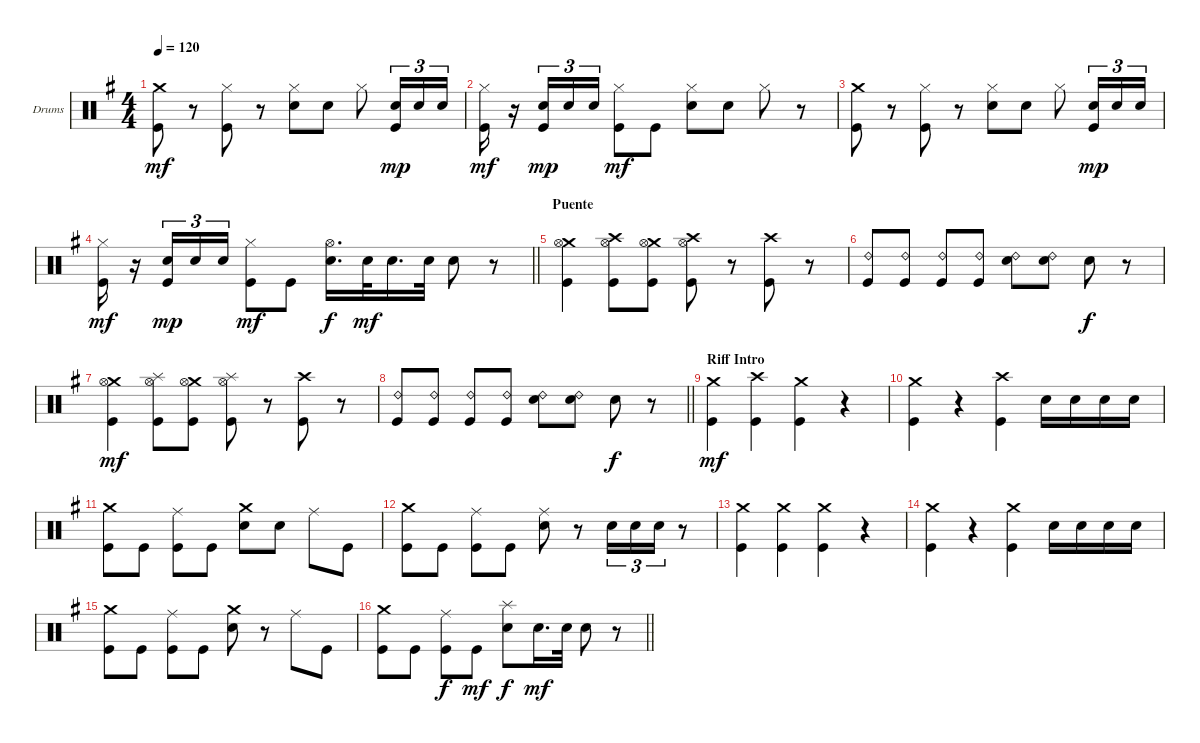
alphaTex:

\bracketExtendMode groupsimilarinstruments
\firstSystemTrackNameOrientation horizontal
\otherSystemsTrackNameOrientation horizontal
\track ("Drumkit" "Drums") {instrument percussion}
\staff {score}
\articulation defaults
\ts (4 4)
\tempo 120
\clef neutral
\ks g
("Crash medium (hit)" "Kick (hit)").8{dy mf} r.8 ("Hi-Hat (closed)" "Kick (hit)").8 r.8 ("Hi-Hat (closed)" "Snare (hit) 2").8 "Snare (hit) 2".8 "Hi-Hat (closed)".8 ("Snare (hit) 2" "Kick (hit)").16{tu (3 2) dy mp} "Snare (hit) 2".16{tu (3 2)} "Snare (hit) 2".16{tu (3 2)} |
("Hi-Hat (closed)" "Kick (hit)").16{dy mf} r.16 ("Snare (hit) 2" "Kick (hit)").16{tu (3 2) dy mp} "Snare (hit) 2".16{tu (3 2)} "Snare (hit) 2".16{tu (3 2)} ("Hi-Hat (closed)" "Kick (hit)").8{dy mf} "Kick (hit)".8 ("Hi-Hat (closed)" "Snare (hit) 2").8 "Snare (hit) 2".8 "Hi-Hat (closed)".8 r.8 |
("Crash medium (hit)" "Kick (hit)").8 r.8 ("Hi-Hat (closed)" "Kick (hit)").8 r.8 ("Hi-Hat (closed)" "Snare (hit) 2").8 "Snare (hit) 2".8 "Hi-Hat (closed)".8 ("Snare (hit) 2" "Kick (hit)").16{tu (3 2) dy mp} "Snare (hit) 2".16{tu (3 2)} "Snare (hit) 2".16{tu (3 2)} |
\barLineRight lightlight
("Hi-Hat (closed)" "Kick (hit)").16{dy mf} r.16 ("Snare (hit) 2" "Kick (hit)").16{tu (3 2) dy mp} "Snare (hit) 2".16{tu (3 2)} "Snare (hit) 2".16{tu (3 2)} ("Hi-Hat (closed)" "Kick (hit)").8{dy mf} "Kick (hit)".8 ("Hi-Hat (open)" "Snare (hit) 2").16{d dy f} "Snare (hit) 2".32{dy mf} "Snare (hit) 2".16{d} "Snare (hit) 2".32 "Snare (hit) 2".8 r.8 |
\section ("" "Puente")
("Crash medium (hit)" "Hi-Hat (open)" "Kick (hit)").4 ("Crash high (hit)" "Hi-Hat (open)" "Kick (hit)").8 ("Crash medium (hit)" "Hi-Hat (open)" "Kick (hit)").8 ("Crash high (hit)" "Hi-Hat (open)" "Kick (hit)").8 r.8 ("Crash high (hit)" "Kick (hit)").8 r.8 |
("Ride (bell) 2" "Kick (hit)").8 ("Ride (bell) 2" "Kick (hit)").8 ("Ride (bell) 2" "Kick (hit)").8 ("Ride (bell) 2" "Kick (hit)").8 ("Ride (bell) 2" "Snare (hit) 2").8 ("Ride (bell) 2" "Snare (hit) 2").8 "Snare (hit) 2".8{dy f} r.8 |
("Crash medium (hit)" "Hi-Hat (open)" "Kick (hit)").4{dy mf} ("Splash (hit)" "Hi-Hat (open)" "Kick (hit)").8 ("Crash medium (hit)" "Hi-Hat (open)" "Kick (hit)").8 ("Splash (hit)" "Hi-Hat (open)" "Kick (hit)").8 r.8 ("Crash high (hit)" "Kick (hit)").8 r.8 |
\barLineRight lightlight
("Ride (bell) 2" "Kick (hit)").8 ("Ride (bell) 2" "Kick (hit)").8 ("Ride (bell) 2" "Kick (hit)").8 ("Ride (bell) 2" "Kick (hit)").8 ("Ride (bell) 2" "Snare (hit) 2").8 ("Ride (bell) 2" "Snare (hit) 2").8 "Snare (hit) 2".8{dy f} r.8 |
\section ("" "Riff Intro")
("Crash medium (hit)" "Kick (hit)").4{dy mf} ("Crash high (hit)" "Kick (hit)").4 ("Crash medium (hit)" "Kick (hit)").4 r.4 |
("Crash medium (hit)" "Kick (hit)").4 r.4 ("Crash high (hit)" "Kick (hit)").4 "Snare (hit) 2".16 "Snare (hit) 2".16 "Snare (hit) 2".16 "Snare (hit) 2".16 |
("Crash medium (hit)" "Kick (hit)").8 "Kick (hit)".8 ("Ride (middle)" "Kick (hit)").8 "Kick (hit)".8 ("Crash medium (hit)" "Snare (hit) 2").8 "Snare (hit) 2".8 "Ride (middle)".8 "Kick (hit)".8 |
("Crash medium (hit)" "Kick (hit)").8 "Kick (hit)".8 ("Ride (middle)" "Kick (hit)").8 "Kick (hit)".8 ("Ride (middle)" "Snare (hit) 2").8 r.8 "Snare (hit) 2".16{tu (3 2)} "Snare (hit) 2".16{tu (3 2)} "Snare (hit) 2".16{tu (3 2)} r.8 |
("Crash medium (hit)" "Kick (hit)").4 ("Crash medium (hit)" "Kick (hit)").4 ("Crash medium (hit)" "Kick (hit)").4 r.4 |
("Crash medium (hit)" "Kick (hit)").4 r.4 ("Crash medium (hit)" "Kick (hit)").4 "Snare (hit) 2".16 "Snare (hit) 2".16 "Snare (hit) 2".16 "Snare (hit) 2".16 |
("Crash medium (hit)" "Kick (hit)").8 "Kick (hit)".8 ("Ride (middle)" "Kick (hit)").8 "Kick (hit)".8 ("Crash medium (hit)" "Snare (hit) 2").8 r.8 "Ride (middle)".8 "Kick (hit)".8 |
\barLineRight lightlight
("Crash medium (hit)" "Kick (hit)").8 "Kick (hit)".8 ("Ride (middle)" "Kick (hit)").8{dy f} "Kick (hit)".8{dy mf} ("Splash (hit)" "Snare (hit) 2").8{dy f} "Snare (hit) 2".16{d dy mf} "Snare (hit) 2".32 "Snare (hit) 2".8 r.8
